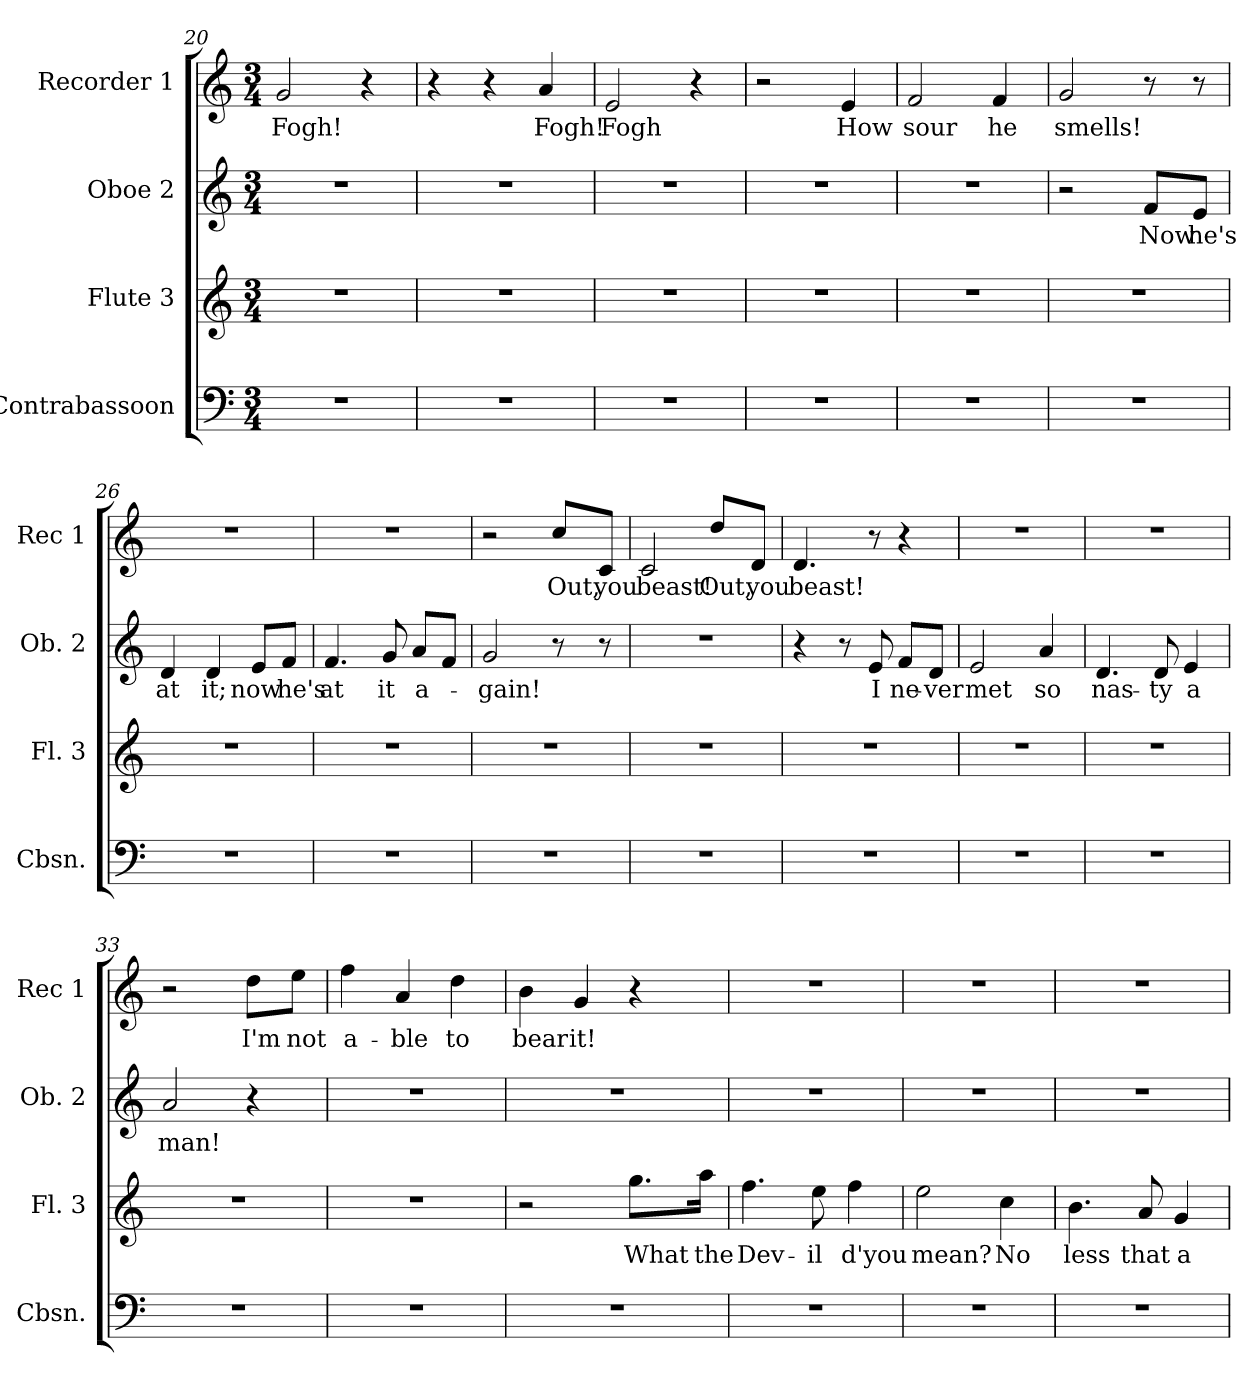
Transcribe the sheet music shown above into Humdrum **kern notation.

**kern	**kern	**text	**kern	**text	**kern	**text
*part4	*part3	*part3	*part2	*part2	*part1	*part1
*staff4	*staff3	*staff3	*staff2	*staff2	*staff1	*staff1
*I"Contrabassoon	*I"Flute 3	*	*I"Oboe 2	*	*I"Recorder 1	*
*I'Cbsn.	*I'Fl. 3	*	*I'Ob. 2	*	*I'Rec 1	*
!!LO:LB:g=z
*clefF4	*clefG2	*	*clefG2	*	*clefG2	*
*ITrd7c12	*	*	*	*	*	*
*k[]	*k[]	*	*k[]	*	*k[]	*
*M3/4	*M3/4	*	*M3/4	*	*M3/4	*
=20	=20	=20	=20	=20	=20	=20
2.r	2.r	.	2.r	.	2g/	Fogh!
.	.	.	.	.	4r	.
=21	=21	=21	=21	=21	=21	=21
2.r	2.r	.	2.r	.	4r	.
.	.	.	.	.	4r	.
.	.	.	.	.	4a/	Fogh!
=22	=22	=22	=22	=22	=22	=22
2.r	2.r	.	2.r	.	2e/	Fogh
.	.	.	.	.	4r	.
=23	=23	=23	=23	=23	=23	=23
2.r	2.r	.	2.r	.	2r	.
.	.	.	.	.	4e/	How
=24	=24	=24	=24	=24	=24	=24
2.r	2.r	.	2.r	.	2f/	sour
.	.	.	.	.	4f/	he
=25	=25	=25	=25	=25	=25	=25
2.r	2.r	.	2r	.	2g/	smells!
.	.	.	8f/L	Now	8r	.
.	.	.	8e/J	he's	8r	.
=26	=26	=26	=26	=26	=26	=26
2.r	2.r	.	4d/	at	2.r	.
.	.	.	4d/	it;	.	.
.	.	.	8e/L	now	.	.
.	.	.	8f/J	he's	.	.
=27	=27	=27	=27	=27	=27	=27
2.r	2.r	.	4.f/	at	2.r	.
.	.	.	8g/	it	.	.
.	.	.	8a/L	a-	.	.
.	.	.	8f/J	.	.	.
=28	=28	=28	=28	=28	=28	=28
2.r	2.r	.	2g/	-gain!	2r	.
.	.	.	8r	.	8cc/L	Out,
.	.	.	8r	.	8c/J	you
!!LO:PB:g=z
=29	=29	=29	=29	=29	=29	=29
2.r	2.r	.	2.r	.	2c/	beast!
.	.	.	.	.	8dd/L	Out,
.	.	.	.	.	8d/J	you
=30	=30	=30	=30	=30	=30	=30
2.r	2.r	.	4r	.	4.d/	beast!
.	.	.	8r	.	.	.
.	.	.	8e/	I	8r	.
.	.	.	8f/L	ne-	4r	.
.	.	.	8d/J	-ver	.	.
=31	=31	=31	=31	=31	=31	=31
2.r	2.r	.	2e/	met	2.r	.
.	.	.	4a/	so	.	.
=32	=32	=32	=32	=32	=32	=32
2.r	2.r	.	4.d/	nas-	2.r	.
.	.	.	8d/	-ty	.	.
.	.	.	4e/	a	.	.
=33	=33	=33	=33	=33	=33	=33
2.r	2.r	.	2a/	man!	2r	.
.	.	.	4r	.	8dd\L	I'm
.	.	.	.	.	8ee\J	not
=34	=34	=34	=34	=34	=34	=34
2.r	2.r	.	2.r	.	4ff\	a-
.	.	.	.	.	4a/	-ble
.	.	.	.	.	4dd\	to
=35	=35	=35	=35	=35	=35	=35
2.r	2r	.	2.r	.	4b\	bear
.	.	.	.	.	4g/	it!
.	8.gg\L	What	.	.	4r	.
.	16aa\Jk	the	.	.	.	.
!!LO:LB:g=z
=36	=36	=36	=36	=36	=36	=36
2.r	4.ff\	Dev-	2.r	.	2.r	.
.	8ee\	-il	.	.	.	.
.	4ff\	d'you	.	.	.	.
=37	=37	=37	=37	=37	=37	=37
2.r	2ee\	mean?	2.r	.	2.r	.
.	4cc\	No	.	.	.	.
=38	=38	=38	=38	=38	=38	=38
2.r	4.b\	less	2.r	.	2.r	.
.	8a/	that	.	.	.	.
.	4g/	a	.	.	.	.
=	=	=	=	=	=	=
*-	*-	*-	*-	*-	*-	*-
